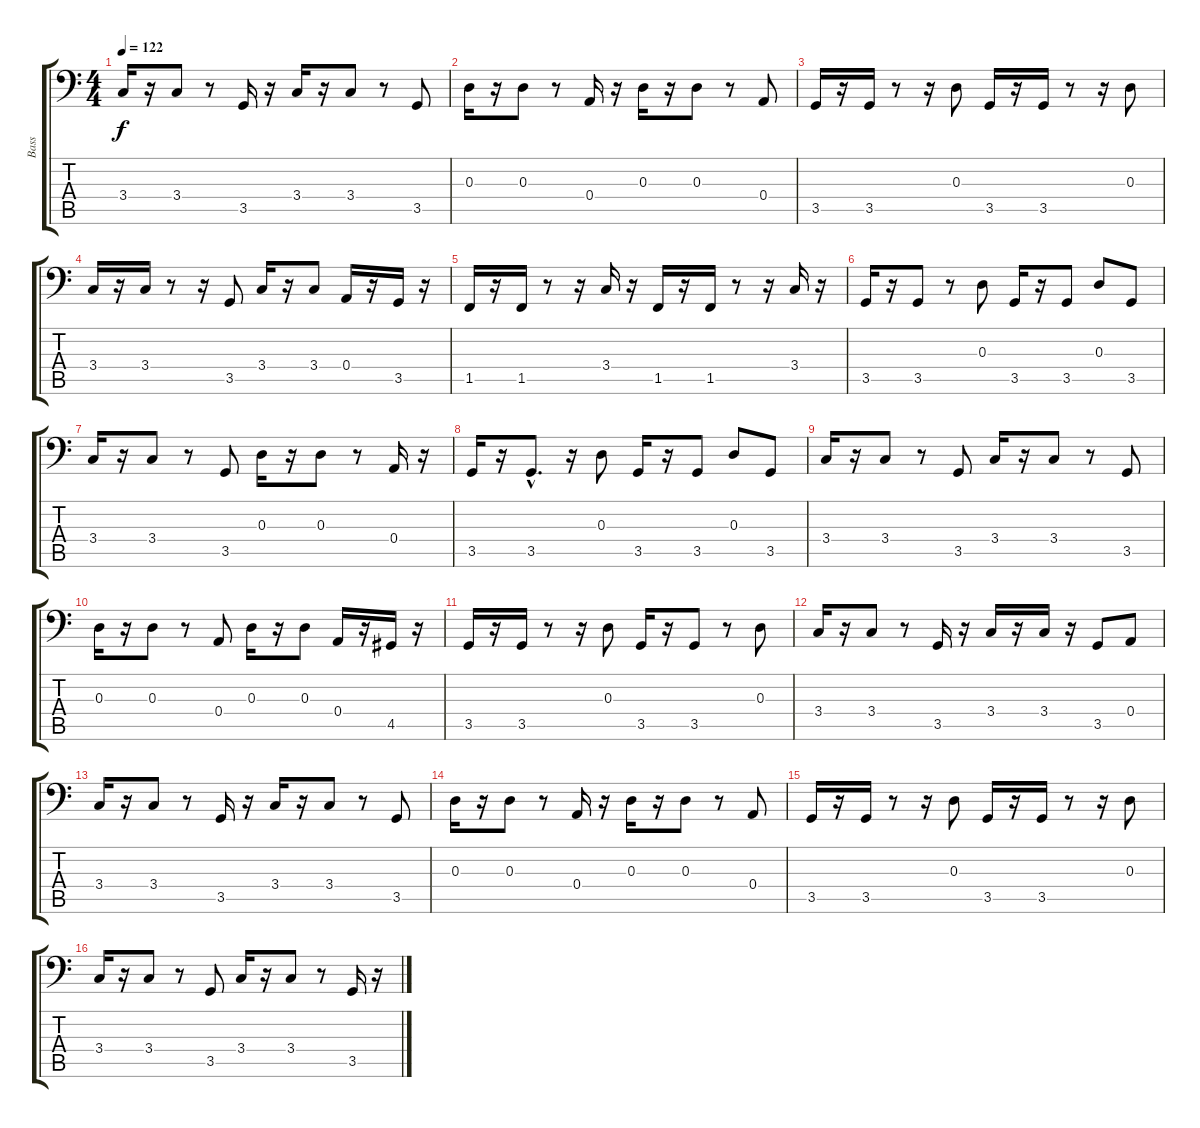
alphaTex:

\track ("Bass" "Bass") {instrument electricbassfinger}
\staff {score tabs}
\tuning (B2 G2 D2 A1 E1 B0) {hide}
\ts (4 4)
\tempo 122
\clef f4
\ks c
3.4.16{dy f} r.16 3.4.8 r.8 3.5.16 r.16 3.4.16 r.16 3.4.8 r.8 3.5.8 |
0.3.16 r.16 0.3.8 r.8 0.4.16 r.16 0.3.16 r.16 0.3.8 r.8 0.4.8 |
3.5.16 r.16 3.5.16 r.8 r.16 0.3.8 3.5.16 r.16 3.5.16 r.8 r.16 0.3.8 |
3.4.16 r.16 3.4.16 r.8 r.16 3.5.8 3.4.16 r.16 3.4.8 0.4.16 r.16 3.5.16 r.16 |
1.5.16 r.16 1.5.16 r.8 r.16 3.4.16 r.16 1.5.16 r.16 1.5.16 r.8 r.16 3.4.16 r.16 |
3.5.16 r.16 3.5.8 r.8 0.3.8 3.5.16 r.16 3.5.8 0.3.8 3.5.8 |
3.4.16 r.16 3.4.8 r.8 3.5.8 0.3.16 r.16 0.3.8 r.8 0.4.16 r.16 |
3.5.16 r.16 3.5{hac}.8{d} r.16 0.3.8 3.5.16 r.16 3.5.8 0.3.8 3.5.8 |
3.4.16 r.16 3.4.8 r.8 3.5.8 3.4.16 r.16 3.4.8 r.8 3.5.8 |
0.3.16 r.16 0.3.8 r.8 0.4.8 0.3.16 r.16 0.3.8 0.4.16 r.16 4.5.16 r.16 |
3.5.16 r.16 3.5.16 r.8 r.16 0.3.8 3.5.16 r.16 3.5.8 r.8 0.3.8 |
3.4.16 r.16 3.4.8 r.8 3.5.16 r.16 3.4.16 r.16 3.4.16 r.16 3.5.8 0.4.8 |
3.4.16 r.16 3.4.8 r.8 3.5.16 r.16 3.4.16 r.16 3.4.8 r.8 3.5.8 |
0.3.16 r.16 0.3.8 r.8 0.4.16 r.16 0.3.16 r.16 0.3.8 r.8 0.4.8 |
3.5.16 r.16 3.5.16 r.8 r.16 0.3.8 3.5.16 r.16 3.5.16 r.8 r.16 0.3.8 |
3.4.16 r.16 3.4.8 r.8 3.5.8 3.4.16 r.16 3.4.8 r.8 3.5.16 r.16
